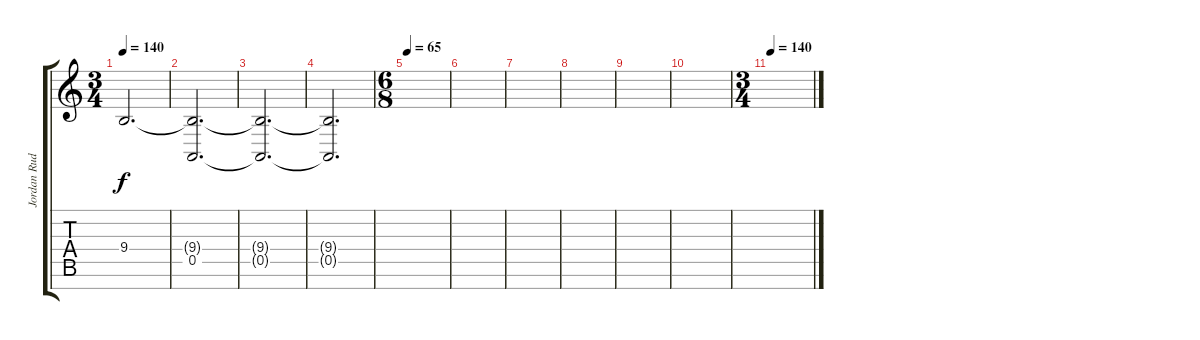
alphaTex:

\track ("Jordan Rudess  I" "Jordan Rud") {instrument brightacousticpiano}
\staff {score tabs}
\tuning (E4 B3 G3 D3 A2 E2 B1) {hide}
\ts (3 4)
\tempo 140
\clef g2
\ks c
9.4.2{d dy f} |
(9.4{t} 0.5).2{d} |
(9.4{t} 0.5{t}).2{d} |
(9.4{t} 0.5{t}).2{d} |
\ts (6 8)
\tempo 65
|
|
|
|
|
|
\ts (3 4)
\tempo 140
